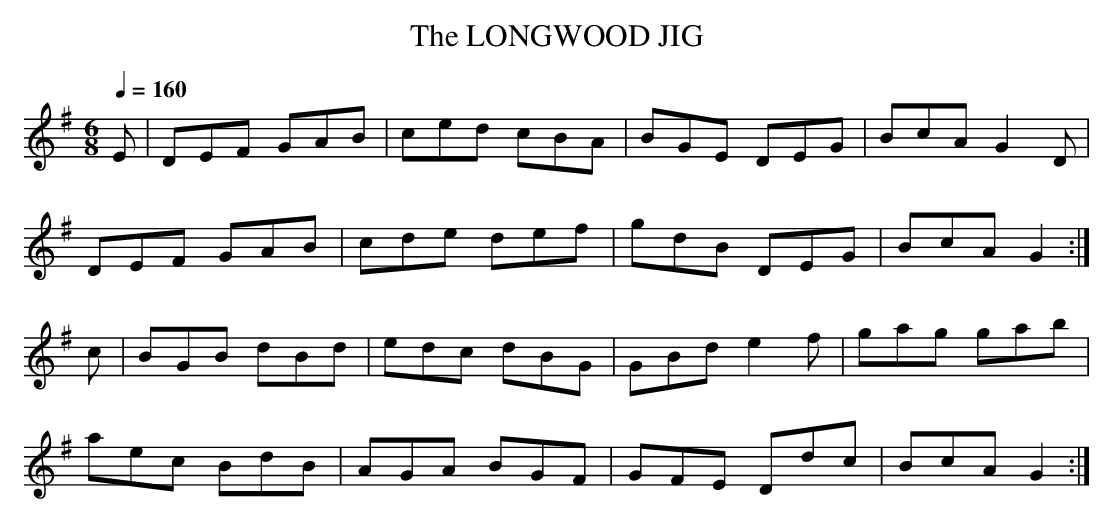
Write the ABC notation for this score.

X:1
T:LONGWOOD JIG, The
Q:1/4=160
M:6/8
L:1/8
K:G
E|DEF GAB|ced cBA|BGE DEG|BcA G2D|
DEF GAB|cde def|gdB DEG|BcA G2 :|
c|BGB dBd|edc dBG|GBd e2f|gag gab|
aec BdB|AGA BGF|GFE Ddc|BcA G2 :|
